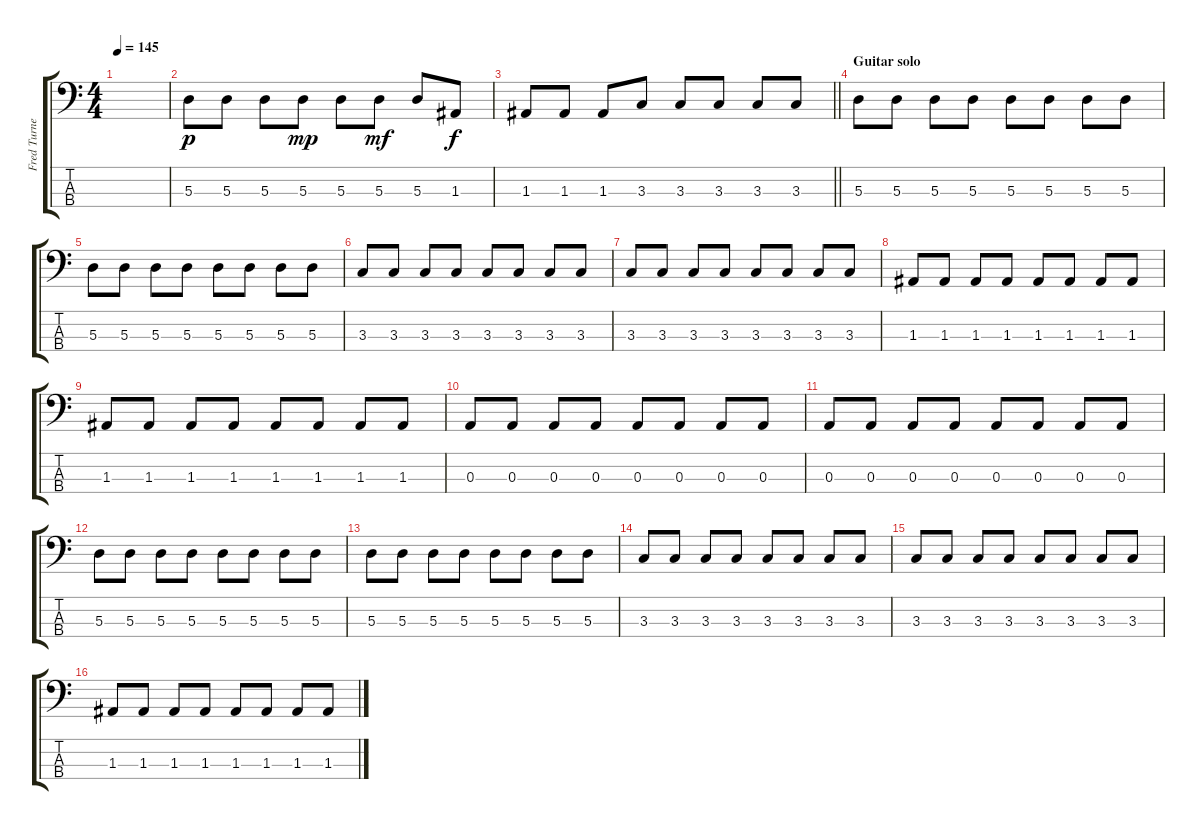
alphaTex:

\track ("Fred Turner" "Fred Turne") {instrument electricbassfinger}
\staff {score tabs}
\tuning (G2 D2 A1 E1) {hide}
\ts (4 4)
\tempo 145
\clef f4
\ks c
|
5.3.8{dy p} 5.3.8 5.3.8 5.3.8{dy mp} 5.3.8 5.3.8{dy mf} 5.3.8 1.3.8{dy f} |
\barLineRight lightlight
1.3.8 1.3.8 1.3.8 3.3.8 3.3.8 3.3.8 3.3.8 3.3.8 |
\section ("" "Guitar solo")
5.3.8 5.3.8 5.3.8 5.3.8 5.3.8 5.3.8 5.3.8 5.3.8 |
5.3.8 5.3.8 5.3.8 5.3.8 5.3.8 5.3.8 5.3.8 5.3.8 |
3.3.8 3.3.8 3.3.8 3.3.8 3.3.8 3.3.8 3.3.8 3.3.8 |
3.3.8 3.3.8 3.3.8 3.3.8 3.3.8 3.3.8 3.3.8 3.3.8 |
1.3.8 1.3.8 1.3.8 1.3.8 1.3.8 1.3.8 1.3.8 1.3.8 |
1.3.8 1.3.8 1.3.8 1.3.8 1.3.8 1.3.8 1.3.8 1.3.8 |
0.3.8 0.3.8 0.3.8 0.3.8 0.3.8 0.3.8 0.3.8 0.3.8 |
0.3.8 0.3.8 0.3.8 0.3.8 0.3.8 0.3.8 0.3.8 0.3.8 |
5.3.8 5.3.8 5.3.8 5.3.8 5.3.8 5.3.8 5.3.8 5.3.8 |
5.3.8 5.3.8 5.3.8 5.3.8 5.3.8 5.3.8 5.3.8 5.3.8 |
3.3.8 3.3.8 3.3.8 3.3.8 3.3.8 3.3.8 3.3.8 3.3.8 |
3.3.8 3.3.8 3.3.8 3.3.8 3.3.8 3.3.8 3.3.8 3.3.8 |
1.3.8 1.3.8 1.3.8 1.3.8 1.3.8 1.3.8 1.3.8 1.3.8
